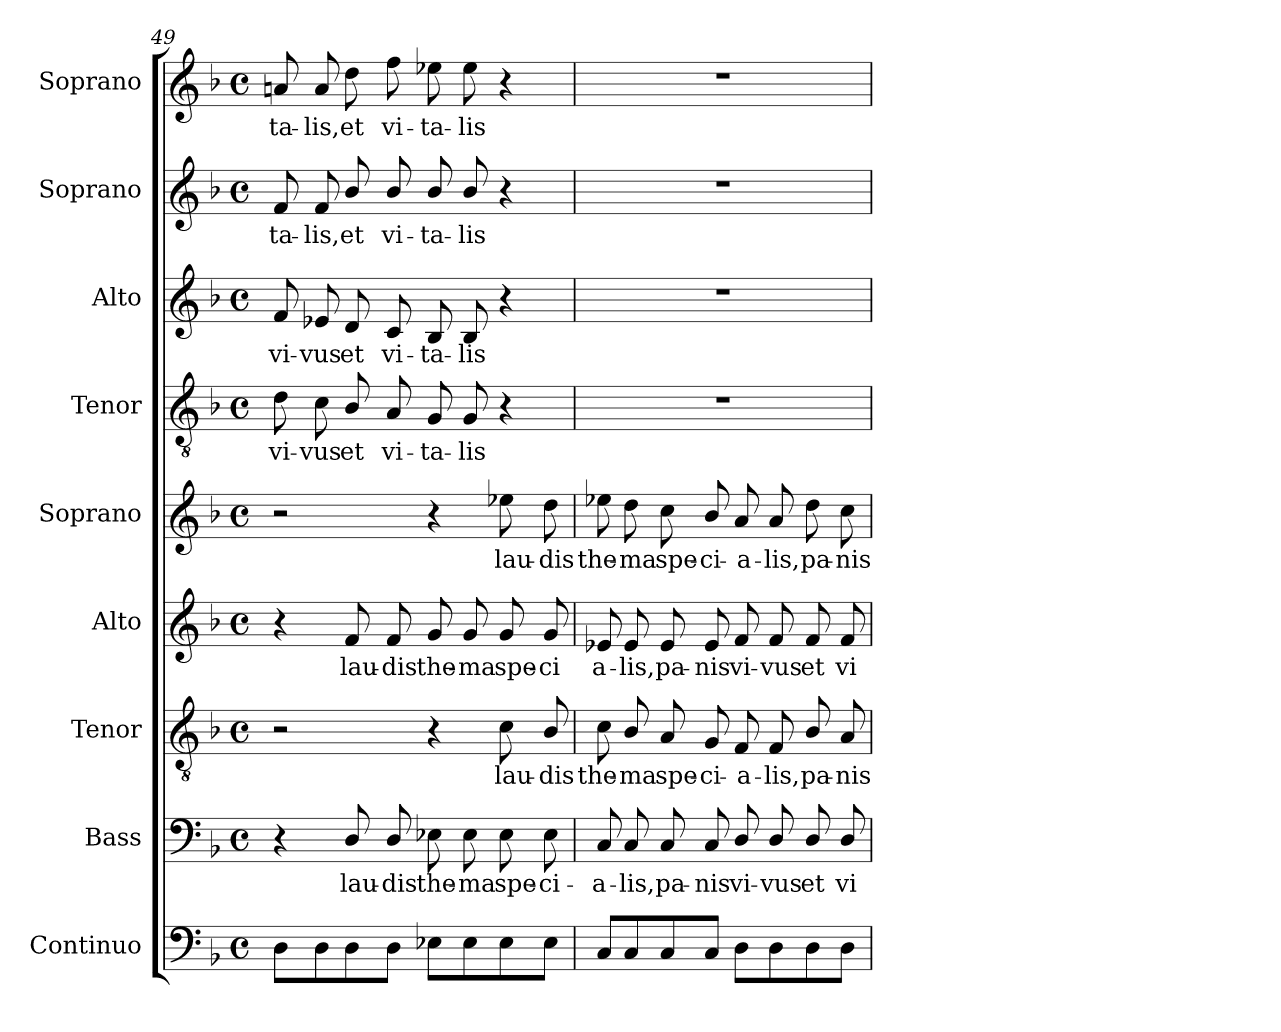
**kern	**kern	**text	**kern	**text	**kern	**text	**kern	**text	**kern	**text	**kern	**text	**kern	**text	**kern	**text
*part9	*part8	*part8	*part7	*part7	*part6	*part6	*part5	*part5	*part4	*part4	*part3	*part3	*part2	*part2	*part1	*part1
*staff9	*staff8	*staff8	*staff7	*staff7	*staff6	*staff6	*staff5	*staff5	*staff4	*staff4	*staff3	*staff3	*staff2	*staff2	*staff1	*staff1
*I"Continuo	*I"Bass	*	*I"Tenor	*	*I"Alto	*	*I"Soprano	*	*I"Tenor	*	*I"Alto	*	*I"Soprano	*	*I"Soprano	*
*I'Cont.	*I'B.	*	*I'T.	*	*I'A.	*	*I'S.	*	*I'T.	*	*I'A.	*	*I'S.	*	*I'S.	*
*clefF4	*clefF4	*	*clefGv2	*	*clefG2	*	*clefG2	*	*clefGv2	*	*clefG2	*	*clefG2	*	*clefG2	*
*	*	*	*ITrd7c12	*	*	*	*	*	*ITrd7c12	*	*	*	*	*	*	*
*k[b-]	*k[b-]	*	*k[b-]	*	*k[b-]	*	*k[b-]	*	*k[b-]	*	*k[b-]	*	*k[b-]	*	*k[b-]	*
*F:	*F:	*	*F:	*	*F:	*	*F:	*	*F:	*	*F:	*	*F:	*	*F:	*
*M4/4	*M4/4	*	*M4/4	*	*M4/4	*	*M4/4	*	*M4/4	*	*M4/4	*	*M4/4	*	*M4/4	*
*met(c)	*met(c)	*	*met(c)	*	*met(c)	*	*met(c)	*	*met(c)	*	*met(c)	*	*met(c)	*	*met(c)	*
=49	=49	=49	=49	=49	=49	=49	=49	=49	=49	=49	=49	=49	=49	=49	=49	=49
!	!	!	!	!	!	!	!	!	!	!LO:LY:b:color=#000000	!	!	!	!	!	!
!	!	!	!	!	!	!	!	!	!	!	!	!LO:LY:b:color=#000000	!	!	!	!
!	!	!	!	!	!	!	!	!	!	!	!	!	!	!LO:LY:b:color=#000000	!	!
!	!	!	!	!	!	!	!	!	!	!	!	!	!	!	!	!LO:LY:b:color=#000000
8Di\L	4r	.	2r	.	4r	.	2r	.	8Di\	vi-	8fi/	vi-	8fi/	-ta-	8ani/	-ta-
!	!	!	!	!	!	!	!	!	!	!LO:LY:b:color=#000000	!	!	!	!	!	!
!	!	!	!	!	!	!	!	!	!	!	!	!LO:LY:b:color=#000000	!	!	!	!
!	!	!	!	!	!	!	!	!	!	!	!	!	!	!LO:LY:b:color=#000000	!	!
!	!	!	!	!	!	!	!	!	!	!	!	!	!	!	!	!LO:LY:b:color=#000000
8Di\	.	.	.	.	.	.	.	.	8Ci\	-vus	8e-Xi/	-vus	8fi/	-lis,	8ai/	-lis,
!	!	!LO:LY:b:color=#000000	!	!	!	!	!	!	!	!	!	!	!	!	!	!
!	!	!	!	!	!	!LO:LY:b:color=#000000	!	!	!	!	!	!	!	!	!	!
!	!	!	!	!	!	!	!	!	!	!LO:LY:b:color=#000000	!	!	!	!	!	!
!	!	!	!	!	!	!	!	!	!	!	!	!LO:LY:b:color=#000000	!	!	!	!
!	!	!	!	!	!	!	!	!	!	!	!	!	!	!LO:LY:b:color=#000000	!	!
!	!	!	!	!	!	!	!	!	!	!	!	!	!	!	!	!LO:LY:b:color=#000000
8Di\	8Di/	lau-	.	.	8fi/	lau-	.	.	8BB-i/	et	8di/	et	8b-i/	et	8ddi\	et
!	!	!LO:LY:b:color=#000000	!	!	!	!	!	!	!	!	!	!	!	!	!	!
!	!	!	!	!	!	!LO:LY:b:color=#000000	!	!	!	!	!	!	!	!	!	!
!	!	!	!	!	!	!	!	!	!	!LO:LY:b:color=#000000	!	!	!	!	!	!
!	!	!	!	!	!	!	!	!	!	!	!	!LO:LY:b:color=#000000	!	!	!	!
!	!	!	!	!	!	!	!	!	!	!	!	!	!	!LO:LY:b:color=#000000	!	!
!	!	!	!	!	!	!	!	!	!	!	!	!	!	!	!	!LO:LY:b:color=#000000
8Di\J	8Di/	-dis	.	.	8fi/	-dis	.	.	8AAi/	vi-	8ci/	vi-	8b-i/	vi-	8ffi\	vi-
!	!	!LO:LY:b:color=#000000	!	!	!	!	!	!	!	!	!	!	!	!	!	!
!	!	!	!	!	!	!LO:LY:b:color=#000000	!	!	!	!	!	!	!	!	!	!
!	!	!	!	!	!	!	!	!	!	!LO:LY:b:color=#000000	!	!	!	!	!	!
!	!	!	!	!	!	!	!	!	!	!	!	!LO:LY:b:color=#000000	!	!	!	!
!	!	!	!	!	!	!	!	!	!	!	!	!	!	!LO:LY:b:color=#000000	!	!
!	!	!	!	!	!	!	!	!	!	!	!	!	!	!	!	!LO:LY:b:color=#000000
8E-Xi\L	8E-Xi\	the-	4r	.	8gi/	the-	4r	.	8GGi/	-ta-	8B-i/	-ta-	8b-i/	-ta-	8ee-Xi\	-ta-
!	!	!LO:LY:b:color=#000000	!	!	!	!	!	!	!	!	!	!	!	!	!	!
!	!	!	!	!	!	!LO:LY:b:color=#000000	!	!	!	!	!	!	!	!	!	!
!	!	!	!	!	!	!	!	!	!	!LO:LY:b:color=#000000	!	!	!	!	!	!
!	!	!	!	!	!	!	!	!	!	!	!	!LO:LY:b:color=#000000	!	!	!	!
!	!	!	!	!	!	!	!	!	!	!	!	!	!	!LO:LY:b:color=#000000	!	!
!	!	!	!	!	!	!	!	!	!	!	!	!	!	!	!	!LO:LY:b:color=#000000
8E-i\	8E-i\	-ma	.	.	8gi/	-ma	.	.	8GGi/	-lis	8B-i/	-lis	8b-i/	-lis	8ee-i\	-lis
!	!	!LO:LY:b:color=#000000	!	!	!	!	!	!	!	!	!	!	!	!	!	!
!	!	!	!	!LO:LY:b:color=#000000	!	!	!	!	!	!	!	!	!	!	!	!
!	!	!	!	!	!	!LO:LY:b:color=#000000	!	!	!	!	!	!	!	!	!	!
!	!	!	!	!	!	!	!	!LO:LY:b:color=#000000	!	!	!	!	!	!	!	!
8E-i\	8E-i\	spe-	8Ci\	lau-	8gi/	spe-	8ee-Xi\	lau-	4r	.	4r	.	4r	.	4r	.
!	!	!LO:LY:b:color=#000000	!	!	!	!	!	!	!	!	!	!	!	!	!	!
!	!	!	!	!LO:LY:b:color=#000000	!	!	!	!	!	!	!	!	!	!	!	!
!	!	!	!	!	!	!LO:LY:b:color=#000000	!	!	!	!	!	!	!	!	!	!
!	!	!	!	!	!	!	!	!LO:LY:b:color=#000000	!	!	!	!	!	!	!	!
8E-i\J	8E-i\	-ci-	8BB-i/	-dis	8gi/	-ci	8ddi\	-dis	.	.	.	.	.	.	.	.
=50	=50	=50	=50	=50	=50	=50	=50	=50	=50	=50	=50	=50	=50	=50	=50	=50
!	!	!LO:LY:b:color=#000000	!	!	!	!	!	!	!	!	!	!	!	!	!	!
!	!	!	!	!LO:LY:b:color=#000000	!	!	!	!	!	!	!	!	!	!	!	!
!	!	!	!	!	!	!LO:LY:b:color=#000000	!	!	!	!	!	!	!	!	!	!
!	!	!	!	!	!	!	!	!LO:LY:b:color=#000000	!	!	!	!	!	!	!	!
8Ci/L	8Ci/	-a-	8Ci\	the-	8e-Xi/	a-	8ee-Xi\	the-	1r	.	1r	.	1r	.	1r	.
!	!	!LO:LY:b:color=#000000	!	!	!	!	!	!	!	!	!	!	!	!	!	!
!	!	!	!	!LO:LY:b:color=#000000	!	!	!	!	!	!	!	!	!	!	!	!
!	!	!	!	!	!	!LO:LY:b:color=#000000	!	!	!	!	!	!	!	!	!	!
!	!	!	!	!	!	!	!	!LO:LY:b:color=#000000	!	!	!	!	!	!	!	!
8Ci/	8Ci/	-lis,	8BB-i/	-ma	8e-i/	-lis,	8ddi\	-ma	.	.	.	.	.	.	.	.
!	!	!LO:LY:b:color=#000000	!	!	!	!	!	!	!	!	!	!	!	!	!	!
!	!	!	!	!LO:LY:b:color=#000000	!	!	!	!	!	!	!	!	!	!	!	!
!	!	!	!	!	!	!LO:LY:b:color=#000000	!	!	!	!	!	!	!	!	!	!
!	!	!	!	!	!	!	!	!LO:LY:b:color=#000000	!	!	!	!	!	!	!	!
8Ci/	8Ci/	pa-	8AAi/	spe-	8e-i/	pa-	8cci\	spe-	.	.	.	.	.	.	.	.
!	!	!LO:LY:b:color=#000000	!	!	!	!	!	!	!	!	!	!	!	!	!	!
!	!	!	!	!LO:LY:b:color=#000000	!	!	!	!	!	!	!	!	!	!	!	!
!	!	!	!	!	!	!LO:LY:b:color=#000000	!	!	!	!	!	!	!	!	!	!
!	!	!	!	!	!	!	!	!LO:LY:b:color=#000000	!	!	!	!	!	!	!	!
8Ci/J	8Ci/	-nis	8GGi/	-ci-	8e-i/	-nis	8b-i/	-ci-	.	.	.	.	.	.	.	.
!	!	!LO:LY:b:color=#000000	!	!	!	!	!	!	!	!	!	!	!	!	!	!
!	!	!	!	!LO:LY:b:color=#000000	!	!	!	!	!	!	!	!	!	!	!	!
!	!	!	!	!	!	!LO:LY:b:color=#000000	!	!	!	!	!	!	!	!	!	!
!	!	!	!	!	!	!	!	!LO:LY:b:color=#000000	!	!	!	!	!	!	!	!
8Di\L	8Di/	vi-	8FFi/	-a-	8fi/	vi-	8ai/	-a-	.	.	.	.	.	.	.	.
!	!	!LO:LY:b:color=#000000	!	!	!	!	!	!	!	!	!	!	!	!	!	!
!	!	!	!	!LO:LY:b:color=#000000	!	!	!	!	!	!	!	!	!	!	!	!
!	!	!	!	!	!	!LO:LY:b:color=#000000	!	!	!	!	!	!	!	!	!	!
!	!	!	!	!	!	!	!	!LO:LY:b:color=#000000	!	!	!	!	!	!	!	!
8Di\	8Di/	-vus	8FFi/	-lis,	8fi/	-vus	8ai/	-lis,	.	.	.	.	.	.	.	.
!	!	!LO:LY:b:color=#000000	!	!	!	!	!	!	!	!	!	!	!	!	!	!
!	!	!	!	!LO:LY:b:color=#000000	!	!	!	!	!	!	!	!	!	!	!	!
!	!	!	!	!	!	!LO:LY:b:color=#000000	!	!	!	!	!	!	!	!	!	!
!	!	!	!	!	!	!	!	!LO:LY:b:color=#000000	!	!	!	!	!	!	!	!
8Di\	8Di/	et	8BB-i/	pa-	8fi/	et	8ddi\	pa-	.	.	.	.	.	.	.	.
!	!	!LO:LY:b:color=#000000	!	!	!	!	!	!	!	!	!	!	!	!	!	!
!	!	!	!	!LO:LY:b:color=#000000	!	!	!	!	!	!	!	!	!	!	!	!
!	!	!	!	!	!	!LO:LY:b:color=#000000	!	!	!	!	!	!	!	!	!	!
!	!	!	!	!	!	!	!	!LO:LY:b:color=#000000	!	!	!	!	!	!	!	!
8Di\J	8Di/	vi-	8AAi/	-nis	8fi/	vi-	8cci\	-nis	.	.	.	.	.	.	.	.
=	=	=	=	=	=	=	=	=	=	=	=	=	=	=	=	=
*-	*-	*-	*-	*-	*-	*-	*-	*-	*-	*-	*-	*-	*-	*-	*-	*-
